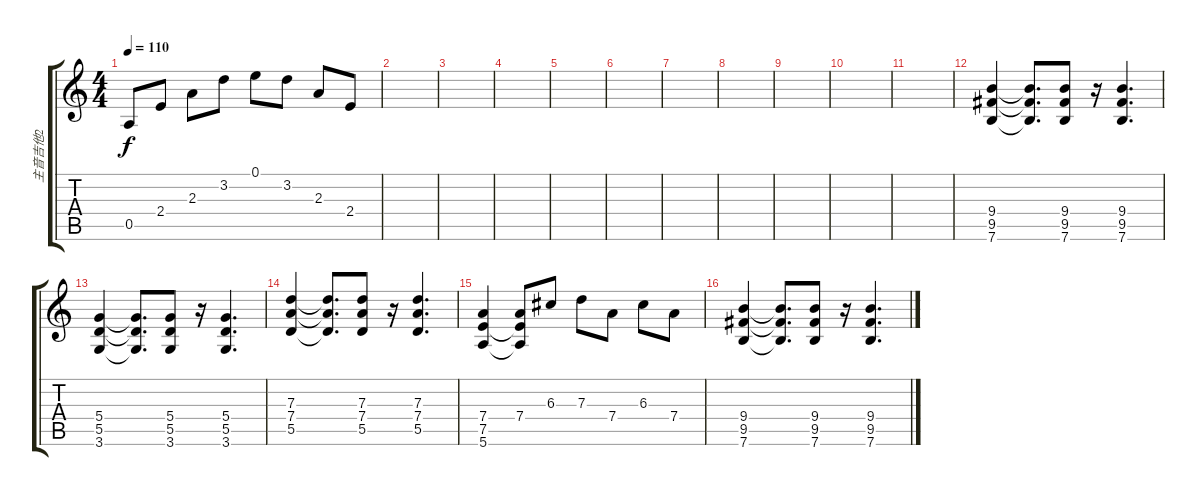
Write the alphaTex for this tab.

\track ("主音吉他2" "主音吉他2") {instrument distortionguitar}
\staff {score tabs}
\tuning (E4 B3 G3 D3 A2 E2) {hide}
\ts (4 4)
\tempo 110
\clef g2
\ks c
0.5.8{dy f} 2.4.8 2.3.8 3.2.8 0.1.8 3.2.8 2.3.8 2.4.8 |
|
|
|
|
|
|
|
|
|
|
(9.4 9.5 7.6).4 (9.4{t} 9.5{t} 7.6{t}).8{d} (9.4 9.5 7.6).8 r.16 (9.4 9.5 7.6).4{d} |
(5.4 5.5 3.6).4 (5.4{t} 5.5{t} 3.6{t}).8{d} (5.4 5.5 3.6).8 r.16 (5.4 5.5 3.6).4{d} |
(7.3 7.4 5.5).4 (7.3{t} 7.4{t} 5.5{t}).8{d} (7.3 7.4 5.5).8 r.16 (7.3 7.4 5.5).4{d} |
(7.4 7.5 5.6).4 (7.4 7.5{t} 5.6{t}).8 6.3.8 7.3.8 7.4.8 6.3.8 7.4.8 |
(9.4 9.5 7.6).4 (9.4{t} 9.5{t} 7.6{t}).8{d} (9.4 9.5 7.6).8 r.16 (9.4 9.5 7.6).4{d}
